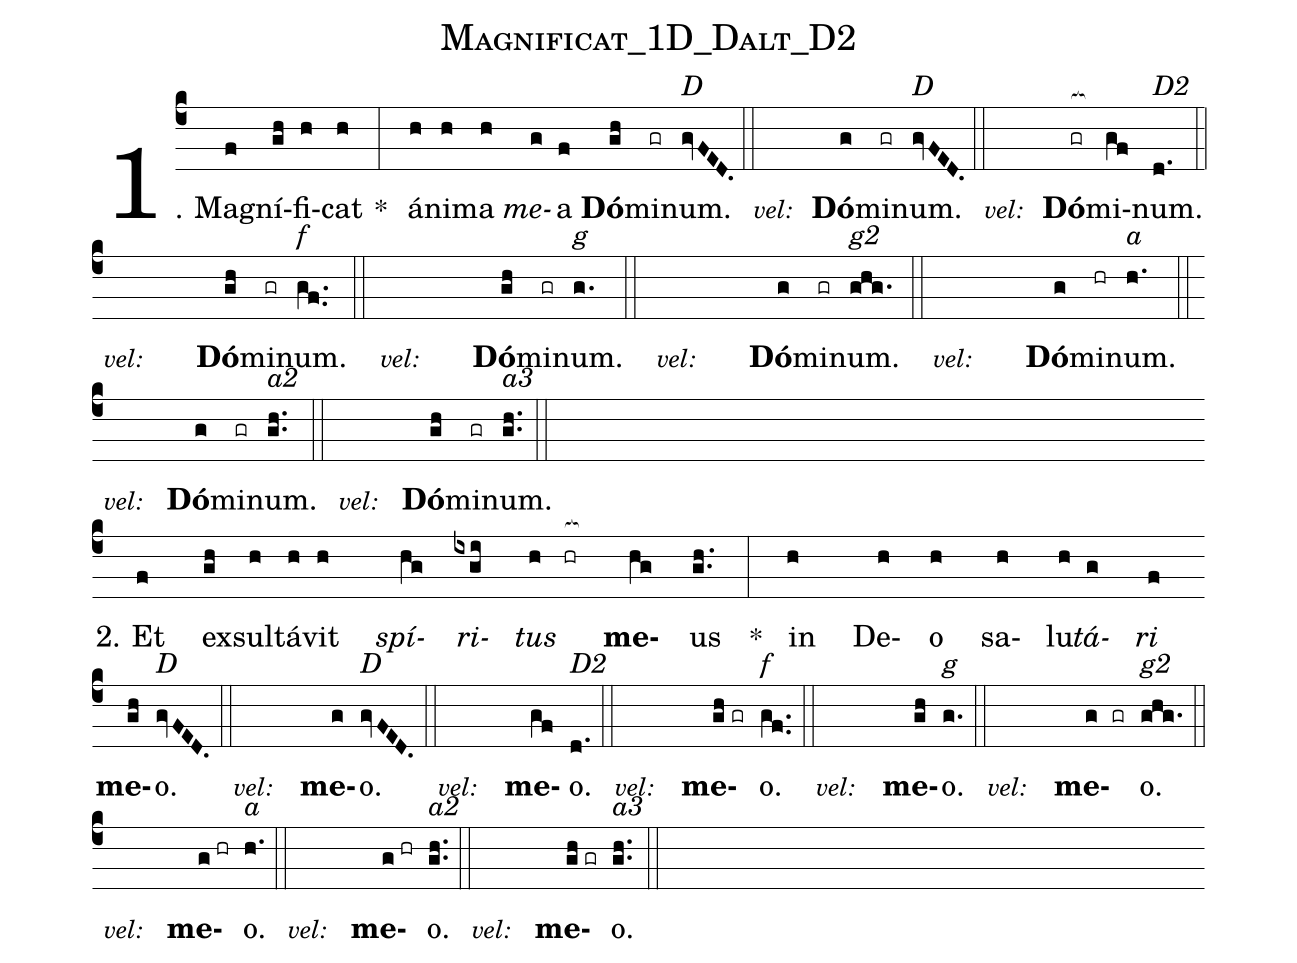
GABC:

name:Magnificat_1D_Dalt_D2;
%%
(c4) 1. Ma(f)gní(gh)fi(h)cat(h) * (:) á(h)ni(h)ma(h) <i>me</i>(g)a(f) <b>Dó</b>(gh)mi(gr)num.<alt>D</alt>(gv!/F0E0D0.) (::)

<eu> <v>\footnotesize\textit{vel:}</v> (////) <b>Dó</b>(g)mi(gr)num.<alt>D</alt>(gv!/F0E0D0.) (::)

<eu> <v>\footnotesize\textit{vel:}</v> (////) <b>Dó</b>(gr[ocb:1{])mi(gf[ocb:0}])num.</eu><alt>D2</alt>(d.) (::)
<eu> <v>\footnotesize\textit{vel:}</v> (////) <b>Dó</b>(gh)mi(gr)num.</eu><alt>f</alt>(gf..) (::)
<eu> <v>\footnotesize\textit{vel:}</v> (////) <b>Dó</b>(gh)mi(gr)num.</eu><alt>g</alt>(g.) (::)
<eu> <v>\footnotesize\textit{vel:}</v> (////) <b>Dó</b>(g)mi(gr)num.</eu><alt>g2</alt>(ghg.) (::)

<eu> <v>\footnotesize\textit{vel:}</v> (////) <b>Dó</b>(g)mi(hr)num.</eu><alt>a</alt>(h.) (::)

<eu> <v>\footnotesize\textit{vel:}</v> (////) <b>Dó</b>(g)mi(gr)num.</eu><alt>a2</alt>(gh..) (::)

<eu> <v>\footnotesize\textit{vel:}</v> (////) <b>Dó</b>(gh)mi(gr)num.</eu><alt>a3</alt>(gh..) (::) (Z-)

2. Et(f) ex(gh)sul(h)tá(h)vit(h) <i>spí</i>(hg)<i>ri</i>(ixgi)<i>tus</i>(h hr[ocb:1{]) <b>me</b>(hg[ocb:0}])us(gh..) *(:) in(h) De(h)o(h) sa(h)lu(h)<i>tá</i>(g)<i>ri</i>(f) (z-) <b>me</b>(gh)o.<alt>D</alt>(gv/FED.) (::)

<eu> <v>\footnotesize\textit{vel:}</v> (////) <b>me</b>(g)o.</eu><alt>D</alt>(gv/FED.) (::)

<eu> <v>\footnotesize\textit{vel:}</v> (////) <b>me</b>(gf)o.</eu><alt>D2</alt>(d.) (::)

<eu> <v>\footnotesize\textit{vel:}</v> (////) <b>me</b>(gh//gr)o.</eu><alt>f</alt>(gf..) (::)

<eu> <v>\footnotesize\textit{vel:}</v> (////)  <b>me</b>(gh)o.</eu><alt>g</alt>(g.) (::)

<eu> <v>\footnotesize\textit{vel:}</v> (////) <b>me</b>(g gr)o.</eu><alt>g2</alt>(ghg.) (::)

<eu> <v>\footnotesize\textit{vel:}</v> (////) <b>me</b>(g//hr)o.</eu><alt>a</alt>(h.) (::)

<eu> <v>\footnotesize\textit{vel:}</v> (////) <b>me</b>(g//hr)o.</eu><alt>a2</alt>(gh..) (::)

<eu> <v>\footnotesize\textit{vel:} </v>(////) <b>me</b>(gh//gr)o.</eu><alt>a3</alt>(gh..) (::)
